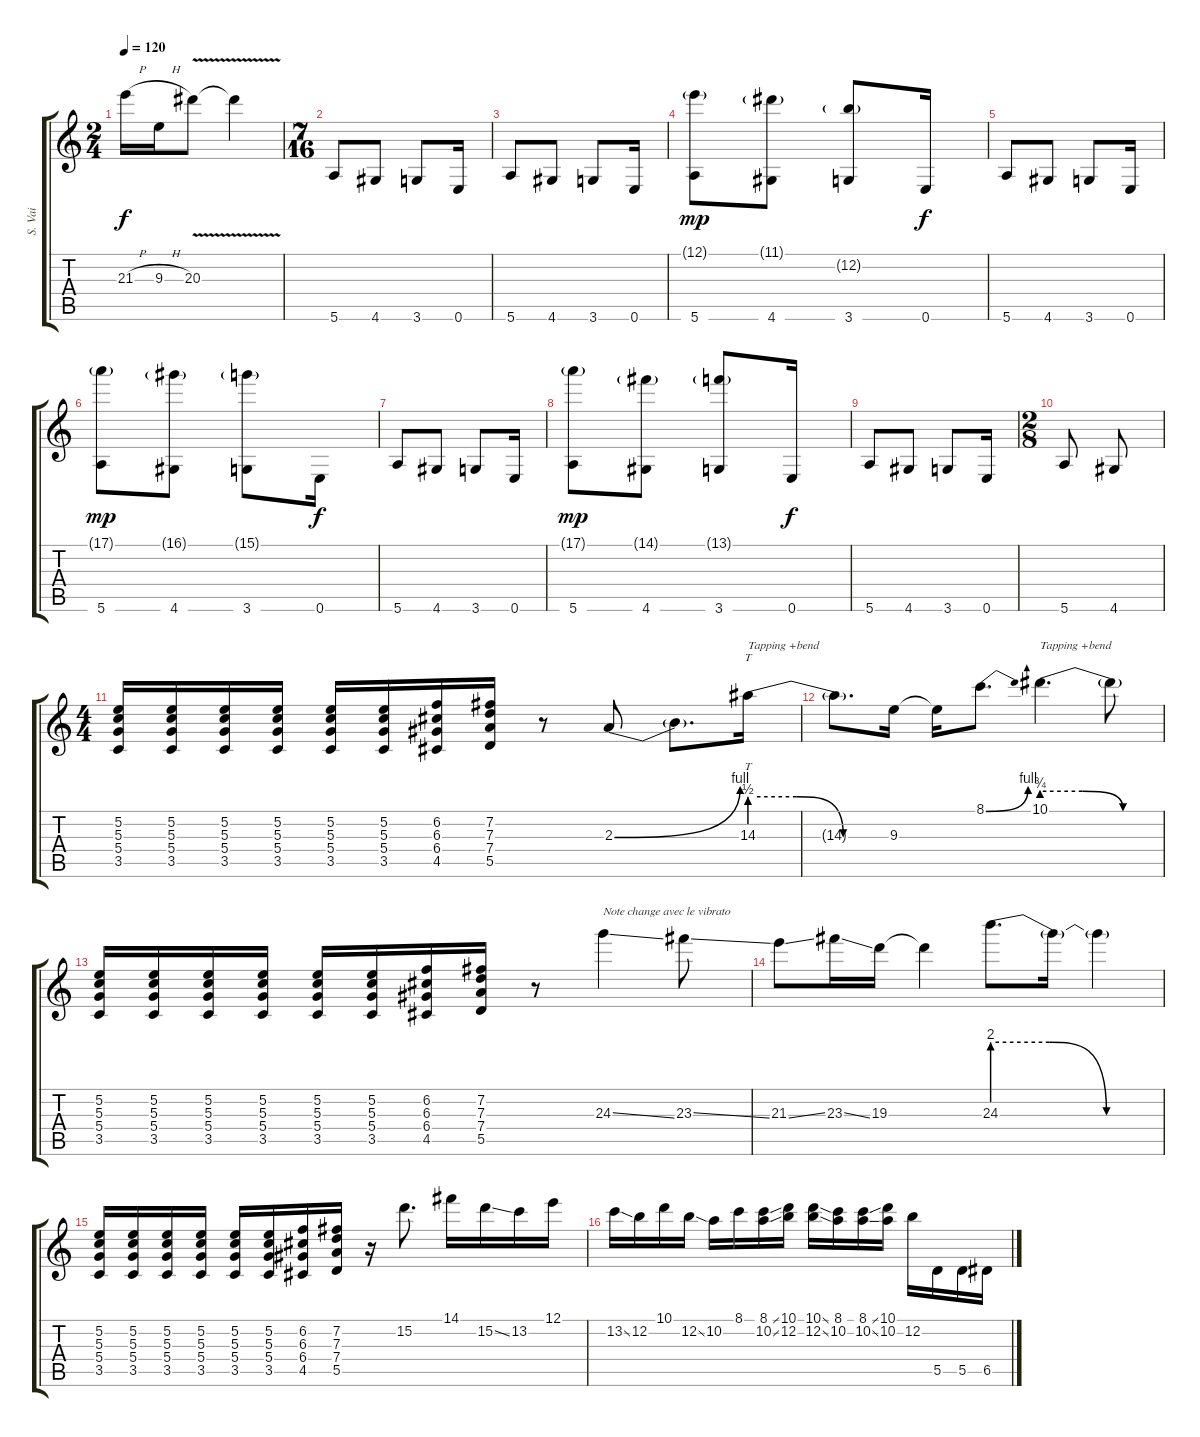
\track ("S. Vai" "S. Vai") {instrument distortionguitar}
\staff {score tabs}
\tuning (E4 B3 G3 D3 A2 E2) {hide}
\ts (2 4)
\tempo 120
\clef g2
\ks c
21.3{h}.16{dy f} 9.3{h}.16 20.3{v}.8 20.3{t}.4 |
\ts (7 16)
5.6.8 4.6.8 3.6.8 0.6.16 |
5.6.8 4.6.8 3.6.8 0.6.16 |
(12.1{g} 5.6).8{dy mp} (11.1{g} 4.6).8 (12.2{g} 3.6).8 0.6.16{dy f} |
5.6.8 4.6.8 3.6.8 0.6.16 |
(17.1{g} 5.6).8{dy mp} (16.1{g} 4.6).8 (15.1{g} 3.6).8 0.6.16{dy f} |
5.6.8 4.6.8 3.6.8 0.6.16 |
(17.1{g} 5.6).8{dy mp} (14.1{g} 4.6).8 (13.1{g} 3.6).8 0.6.16{dy f} |
5.6.8 4.6.8 3.6.8 0.6.16 |
\ts (2 8)
5.6.8 4.6.8 |
\ts (4 4)
(5.2 5.3 5.4 3.5).16 (5.2 5.3 5.4 3.5).16 (5.2 5.3 5.4 3.5).16 (5.2 5.3 5.4 3.5).16 (5.2 5.3 5.4 3.5).16 (5.2 5.3 5.4 3.5).16 (6.2 6.3 6.4 4.5).16 (7.2 7.3 7.4 5.5).16 r.8 2.3{be (bend 0 0 60 4)}.8 2.3{t}.8{d} 14.3{be (custom 0 2 20 2 40 0 60 0)}.16{tt txt "Tapping +bend"} |
14.3{t}.8{d} 9.3.16 9.3{t}.16 8.1{be (bend 0 0 60 4)}.8{d} 10.1{be (custom 0 3 20 3 40 0 60 0)}.4{d txt "Tapping +bend"} 10.1{t}.8 |
(5.2 5.3 5.4 3.5).16 (5.2 5.3 5.4 3.5).16 (5.2 5.3 5.4 3.5).16 (5.2 5.3 5.4 3.5).16 (5.2 5.3 5.4 3.5).16 (5.2 5.3 5.4 3.5).16 (6.2 6.3 6.4 4.5).16 (7.2 7.3 7.4 5.5).16 r.8 24.3{ss}.4{txt "Note change avec le vibrato"} 23.3{ss}.8 |
21.3{ss}.8 23.3{ss}.16 19.3.16 19.3{t}.4 24.3{be (custom 0 8 20 8 40 0 60 0)}.8{d} 24.3{t}.16 24.3{t}.4 |
(5.2 5.3 5.4 3.5).16 (5.2 5.3 5.4 3.5).16 (5.2 5.3 5.4 3.5).16 (5.2 5.3 5.4 3.5).16 (5.2 5.3 5.4 3.5).16 (5.2 5.3 5.4 3.5).16 (6.2 6.3 6.4 4.5).16 (7.2 7.3 7.4 5.5).16 r.16 15.2.8{d} 14.1.16 15.2{ss}.16 13.2.16 12.1.16 |
13.2{ss}.16 12.2.16 10.1.16 12.2{ss}.16 10.2.16 8.1.16 (8.1{ss} 10.2{ss}).16 (10.1 12.2).16 (10.1{ss} 12.2{ss}).16 (8.1 10.2).16 (8.1{ss} 10.2{ss}).16 (10.1 10.2).16 12.2.16 5.5.16 5.5.16 6.5.16
